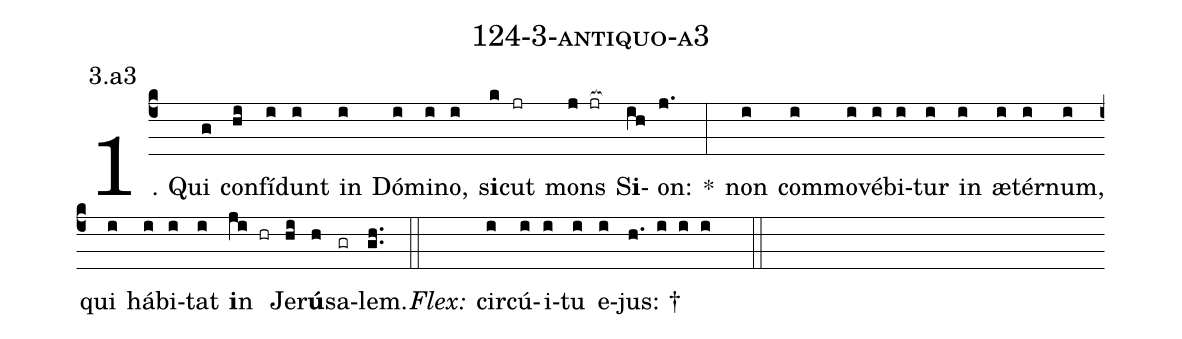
name: 124-3-antiquo-a3;
annotation: 3.a3;
%%
(c4)1. Qui(g) con(hi)fí(i)dunt(i) in(i) Dó(i)mi(i)no,(i) s<b>i</b>c(k)ut(jr) mons(j jr[ocb:1{]) S<b>i</b>(ih[ocb:0}])on:(j.) *(:) non(i) com(i)mo(i)vé(i)bi(i)tur(i) in(i) æ(i)tér(i)num,(i) qui(i) há(i)bi(i)tat(i) <b>i</b>n(ji hr) Je(hi)r<b>ú</b>(h)sa(gr)lem.(gh..) (::)
<i>Flex:</i>()  cir(i)cú(i)i(i)tu(i) e(i)jus: †(h. i i i  ::)
